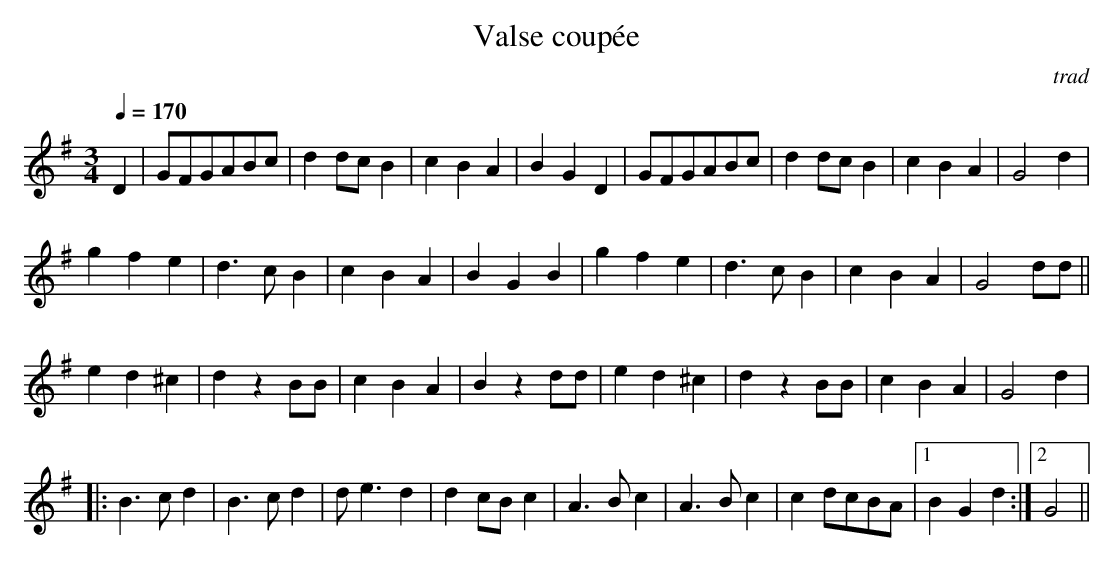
X:1
T:Valse coup\'ee
C:trad
M:3/4
L:1/4
Q:1/4=170
K:G
D| G/F/G/A/B/c/| dd/c/B| cBA| BGD| G/F/G/A/B/c/| dd/c/B| cBA| G2d|
gfe| d>cB| cBA| BGB| gfe| d>cB| cBA| G2d/d/||
ed^c|dzB/B/|cBA| Bzd/d/| ed^c| dzB/B/|cBA| G2d|
|:B>cd| B>cd|d<ed| dc/B/c| A>Bc| A>Bc| cd/c/B/A/|1 BGd:|2 G2||
